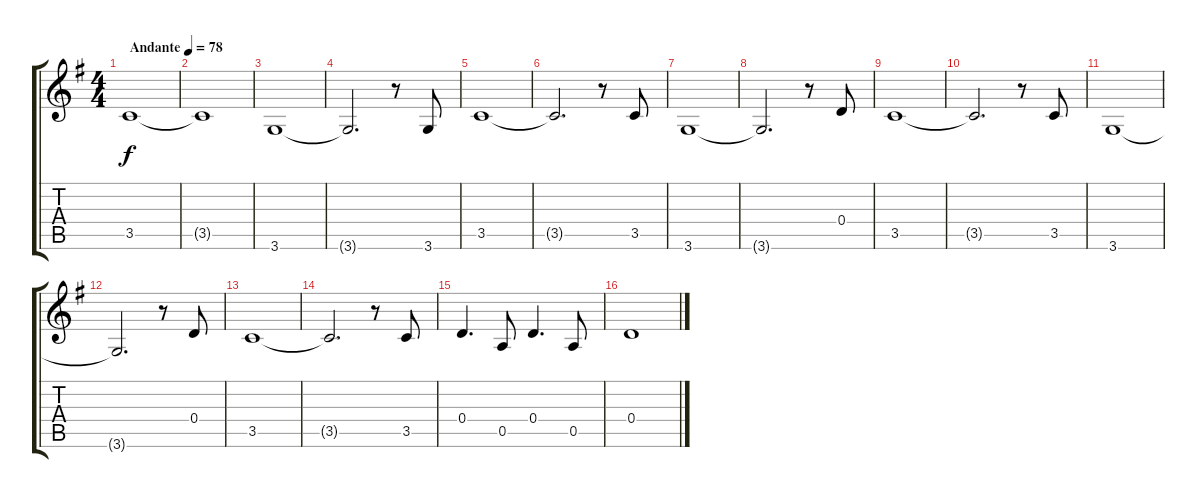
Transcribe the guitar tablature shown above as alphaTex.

\track "" {instrument acousticguitarsteel}
\staff {score tabs}
\tuning (E4 B3 G3 D3 A2 E2) {hide}
\ts (4 4)
\tempo (78 "Andante")
\clef g2
\ks g
3.5.1{dy f instrument acousticguitarsteel} |
3.5{t}.1 |
3.6.1 |
3.6{t}.2{d} r.8 3.6.8 |
3.5.1 |
3.5{t}.2{d} r.8 3.5.8 |
3.6.1 |
3.6{t}.2{d} r.8 0.4.8 |
3.5.1 |
3.5{t}.2{d} r.8 3.5.8 |
3.6.1 |
3.6{t}.2{d} r.8 0.4.8 |
3.5.1 |
3.5{t}.2{d} r.8 3.5.8 |
0.4.4{d} 0.5.8 0.4.4{d} 0.5.8 |
0.4.1
